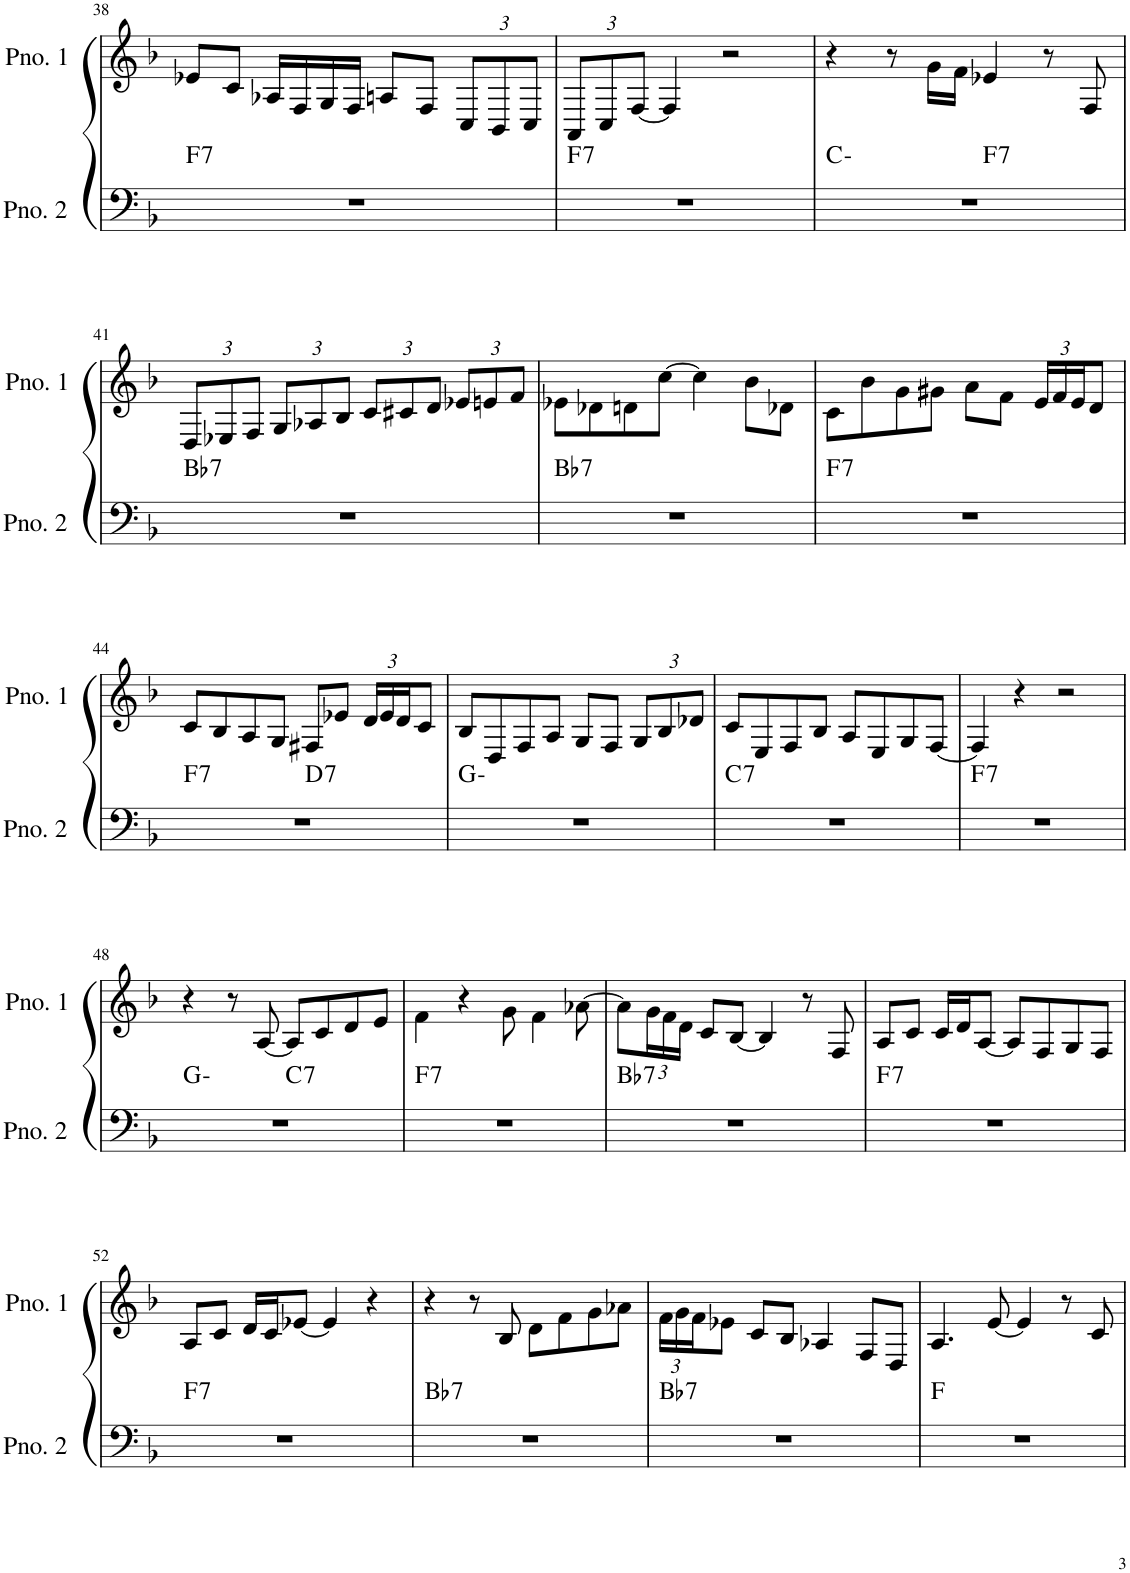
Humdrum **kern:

**kern	**harte	**kern
*part2	*part2	*part1
*staff2	*	*staff1
*I"ピアノ 2	*	*I"ピアノ 1
!!LO:PB:g=z
*clefF4	*	*clefG2
*k[b-]	*	*k[b-]
*M4/4	*	*M4/4
=38	=38	=38
!	!LO:H:kt=7	!
1r	F:7	8e-X/L
.	.	8c/J
.	.	16A-X/LL
.	.	16F/
.	.	16G/
.	.	16F/JJ
.	.	8An/L
.	.	8F/J
*	*	*Xbrackettup
.	.	12C/L
.	.	12BB-/
.	.	12C/J
=39	=39	=39
!	!LO:H:kt=7	!
1r	F:7	12AA/L
.	.	12C/
.	.	[12F/J
.	.	4F/]
.	.	2r
=40	=40	=40
*^	*	*
1r	2ryy	C:min	4r
.	.	.	8r
.	.	.	16g\LL
.	.	.	16f\JJ
!	!	!LO:H:kt=7	!
.	2ryy	F:7	4e-X/
.	.	.	8r
.	.	.	8F/
!!LO:LB:g=z
=41	=41	=41	=41
!	!	!LO:H:kt=7	!
*v	*v	*	*
1r	Bb:7	12D/L
.	.	12E-X/
.	.	12F/J
.	.	12G/L
.	.	12A-X/
.	.	12B-/J
.	.	12c/L
.	.	12c#X/
.	.	12d/J
.	.	12e-X/L
.	.	12en/
.	.	12f/J
=42	=42	=42
!	!LO:H:kt=7	!
1r	Bb:7	8e-X\L
.	.	8d-X\
.	.	8dn\
.	.	[8cc\J
.	.	4cc\]
.	.	8b-\L
.	.	8d-X\J
=43	=43	=43
!	!LO:H:kt=7	!
1r	F:7	8c\L
.	.	8b-\
.	.	8g\
.	.	8g#X\J
.	.	8a\L
.	.	8f\J
.	.	24e/LL
.	.	24f/
.	.	24e/J
.	.	8d/J
!!LO:LB:g=z
=44	=44	=44
!	!LO:H:kt=7	!
*^	*	*
1r	2ryy	F:7	8c/L
.	.	.	8B-/
.	.	.	8A/
.	.	.	8G/J
!	!	!LO:H:kt=7	!
.	2ryy	D:7	8F#X/L
.	.	.	8e-X/J
.	.	.	24d/LL
.	.	.	24e-/
.	.	.	24d/J
.	.	.	8c/J
*v	*v	*	*
=45	=45	=45
1r	G:min	8B-/L
.	.	8D/
.	.	8F/
.	.	8A/J
.	.	8G/L
.	.	8F/J
.	.	12G/L
.	.	12B-/
.	.	12d-X/J
=46	=46	=46
!	!LO:H:kt=7	!
1r	C:7	8c/L
.	.	8E/
.	.	8F/
.	.	8B-/J
.	.	8A/L
.	.	8E/
.	.	8G/
.	.	[8F/J
=47	=47	=47
!	!LO:H:kt=7	!
1r	F:7	4F/]
.	.	4r
.	.	2r
!!LO:LB:g=z
=48	=48	=48
*^	*	*
1r	2ryy	G:min	4r
.	.	.	8r
.	.	.	[8A/
!	!	!LO:H:kt=7	!
.	2ryy	C:7	8A/L]
.	.	.	8c/
.	.	.	8d/
.	.	.	8e/J
=49	=49	=49	=49
!	!	!LO:H:kt=7	!
*v	*v	*	*
1r	F:7	4f\
.	.	4r
.	.	8g\
.	.	4f\
.	.	[8a-X\
=50	=50	=50
!	!LO:H:kt=7	!
1r	Bb:7	8a-\L]
.	.	24g\L
.	.	24f\
.	.	24d\JJ
.	.	8c/L
.	.	[8B-/J
.	.	4B-/]
.	.	8r
.	.	8F/
=51	=51	=51
!	!LO:H:kt=7	!
1r	F:7	8A/L
.	.	8c/J
.	.	16c/LL
.	.	16d/J
.	.	[8A/J
.	.	8A/L]
.	.	8F/
.	.	8G/
.	.	8F/J
!!LO:LB:g=z
=52	=52	=52
!	!LO:H:kt=7	!
1r	F:7	8A/L
.	.	8c/J
.	.	16d/LL
.	.	16c/J
.	.	[8e-X/J
.	.	4e-/]
.	.	4r
=53	=53	=53
!	!LO:H:kt=7	!
1r	Bb:7	4r
.	.	8r
.	.	8B-/
.	.	8d\L
.	.	8f\
.	.	8g\
.	.	8a-X\J
=54	=54	=54
!	!LO:H:kt=7	!
1r	Bb:7	24f\LL
.	.	24g\
.	.	24f\J
.	.	8e-X\J
.	.	8c/L
.	.	8B-/J
.	.	4A-X/
.	.	8F/L
.	.	8D/J
=55	=55	=55
1r	F:maj	4.A/
.	.	[8e/
.	.	4e/]
.	.	8r
.	.	8c/
=	=	=
*-	*-	*-
